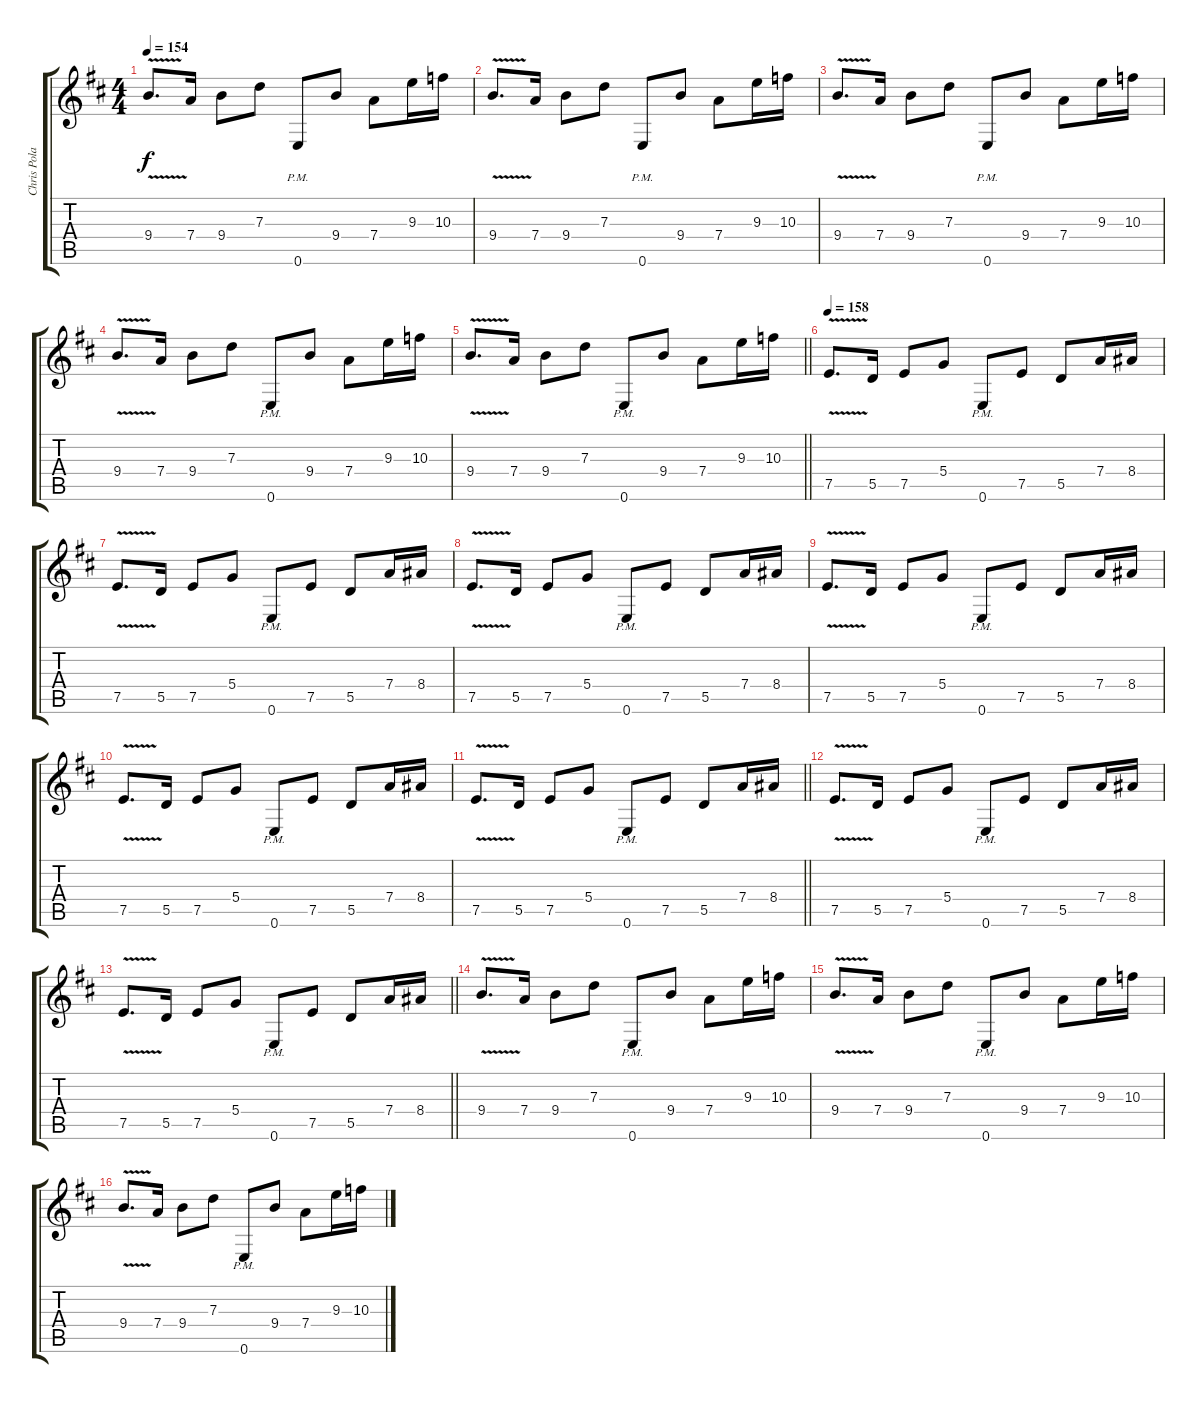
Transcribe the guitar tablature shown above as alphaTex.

\track ("Chris Poland" "Chris Pola") {instrument distortionguitar}
\staff {score tabs}
\tuning (E4 B3 G3 D3 A2 E2) {hide}
\ts (4 4)
\tempo 154
\clef g2
\ks d
9.4{v}.8{d dy f} 7.4.16 9.4.8 7.3.8 0.6{pm}.8 9.4.8 7.4.8 9.3.16 10.3.16 |
9.4{v}.8{d} 7.4.16 9.4.8 7.3.8 0.6{pm}.8 9.4.8 7.4.8 9.3.16 10.3.16 |
9.4{v}.8{d} 7.4.16 9.4.8 7.3.8 0.6{pm}.8 9.4.8 7.4.8 9.3.16 10.3.16 |
9.4{v}.8{d} 7.4.16 9.4.8 7.3.8 0.6{pm}.8 9.4.8 7.4.8 9.3.16 10.3.16 |
\barLineRight lightlight
9.4{v}.8{d} 7.4.16 9.4.8 7.3.8 0.6{pm}.8 9.4.8 7.4.8 9.3.16 10.3.16 |
\tempo 158
7.5{v}.8{d} 5.5.16 7.5.8 5.4.8 0.6{pm}.8 7.5.8 5.5.8 7.4.16 8.4.16 |
7.5{v}.8{d} 5.5.16 7.5.8 5.4.8 0.6{pm}.8 7.5.8 5.5.8 7.4.16 8.4.16 |
7.5{v}.8{d} 5.5.16 7.5.8 5.4.8 0.6{pm}.8 7.5.8 5.5.8 7.4.16 8.4.16 |
7.5{v}.8{d} 5.5.16 7.5.8 5.4.8 0.6{pm}.8 7.5.8 5.5.8 7.4.16 8.4.16 |
7.5{v}.8{d} 5.5.16 7.5.8 5.4.8 0.6{pm}.8 7.5.8 5.5.8 7.4.16 8.4.16 |
\barLineRight lightlight
7.5{v}.8{d} 5.5.16 7.5.8 5.4.8 0.6{pm}.8 7.5.8 5.5.8 7.4.16 8.4.16 |
7.5{v}.8{d} 5.5.16 7.5.8 5.4.8 0.6{pm}.8 7.5.8 5.5.8 7.4.16 8.4.16 |
\barLineRight lightlight
7.5{v}.8{d} 5.5.16 7.5.8 5.4.8 0.6{pm}.8 7.5.8 5.5.8 7.4.16 8.4.16 |
9.4{v}.8{d} 7.4.16 9.4.8 7.3.8 0.6{pm}.8 9.4.8 7.4.8 9.3.16 10.3.16 |
9.4{v}.8{d} 7.4.16 9.4.8 7.3.8 0.6{pm}.8 9.4.8 7.4.8 9.3.16 10.3.16 |
9.4{v}.8{d} 7.4.16 9.4.8 7.3.8 0.6{pm}.8 9.4.8 7.4.8 9.3.16 10.3.16
